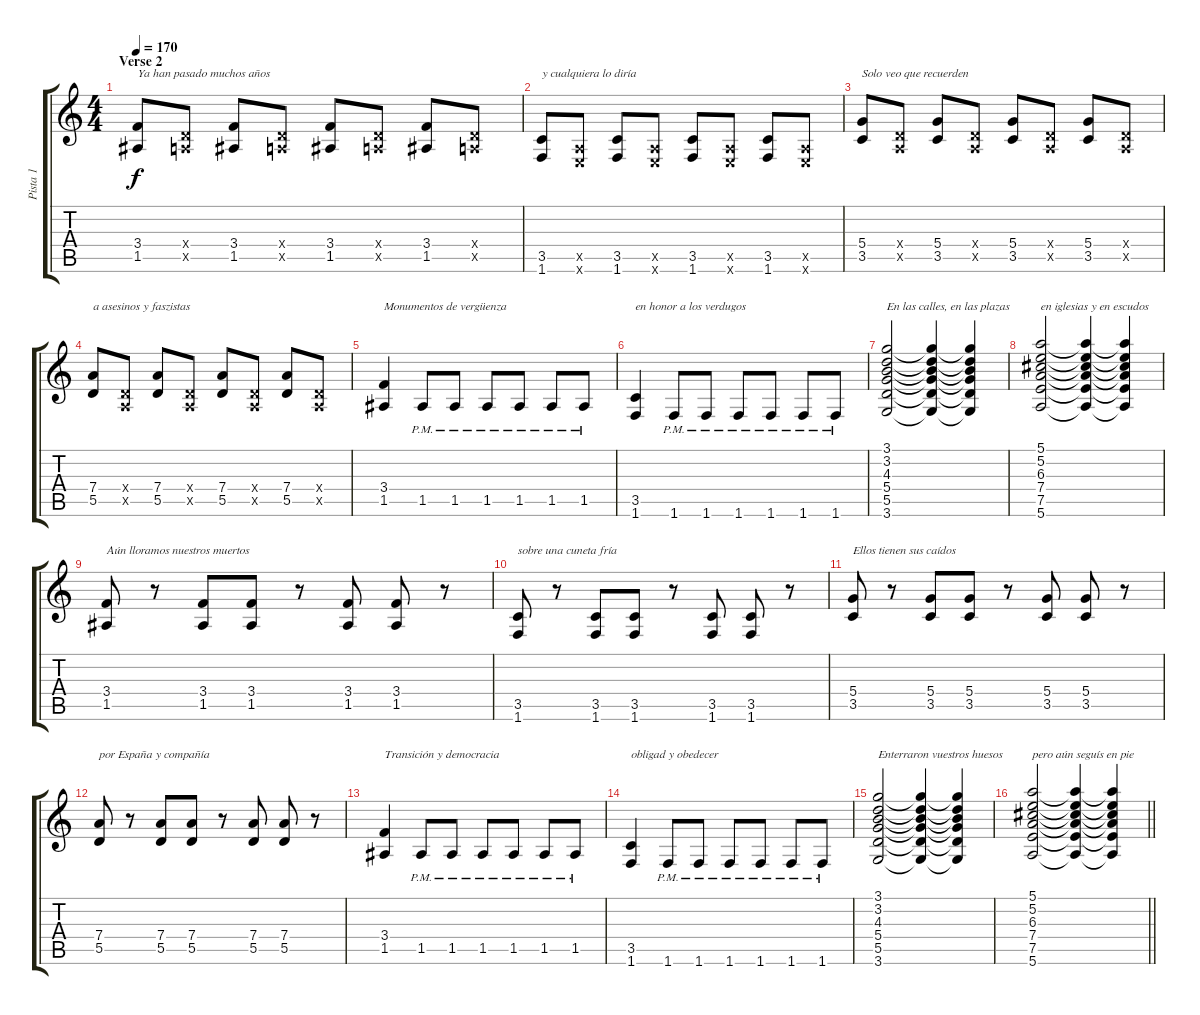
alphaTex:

\track ("Pista 1" "Pista 1") {instrument distortionguitar}
\staff {score tabs}
\tuning (E4 B3 G3 D3 A2 E2) {hide}
\ts (4 4)
\section ("" "Verse 2")
\tempo 170
\clef g2
\ks c
(3.4 1.5).8{txt "Ya han pasado muchos años" dy f} (0.4{x} 0.5{x}).8 (3.4 1.5).8 (0.4{x} 0.5{x}).8 (3.4 1.5).8 (0.4{x} 0.5{x}).8 (3.4 1.5).8 (0.4{x} 0.5{x}).8 |
(3.5 1.6).8{txt "y cualquiera lo diría"} (0.5{x} 0.6{x}).8 (3.5 1.6).8 (0.5{x} 0.6{x}).8 (3.5 1.6).8 (0.5{x} 0.6{x}).8 (3.5 1.6).8 (0.5{x} 0.6{x}).8 |
(5.4 3.5).8{txt "Solo veo que recuerden"} (0.4{x} 0.5{x}).8 (5.4 3.5).8 (0.4{x} 0.5{x}).8 (5.4 3.5).8 (0.4{x} 0.5{x}).8 (5.4 3.5).8 (0.4{x} 0.5{x}).8 |
(7.4 5.5).8{txt "a asesinos y faszistas"} (0.4{x} 0.5{x}).8 (7.4 5.5).8 (0.4{x} 0.5{x}).8 (7.4 5.5).8 (0.4{x} 0.5{x}).8 (7.4 5.5).8 (0.4{x} 0.5{x}).8 |
(3.4 1.5).4{txt "Monumentos de vergüenza"} 1.5{pm}.8 1.5{pm}.8 1.5{pm}.8 1.5{pm}.8 1.5{pm}.8 1.5{pm}.8 |
(3.5 1.6).4{txt "en honor a los verdugos"} 1.6{pm}.8 1.6{pm}.8 1.6{pm}.8 1.6{pm}.8 1.6{pm}.8 1.6{pm}.8 |
(3.1 3.2 4.3 5.4 5.5 3.6).2{txt "En las calles, en las plazas"} (3.1{t} 3.2{t} 4.3{t} 5.4{t} 5.5{t} 3.6{t}).4 (3.1{t} 3.2{t} 4.3{t} 5.4{t} 5.5{t} 3.6{t}).4 |
(5.1 5.2 6.3 7.4 7.5 5.6).2{txt "en iglesias y en escudos"} (5.1{t} 5.2{t} 6.3{t} 7.4{t} 7.5{t} 5.6{t}).4 (5.1{t} 5.2{t} 6.3{t} 7.4{t} 7.5{t} 5.6{t}).4 |
(3.4 1.5).8{txt "Aún lloramos nuestros muertos"} r.8 (3.4 1.5).8 (3.4 1.5).8 r.8 (3.4 1.5).8 (3.4 1.5).8 r.8 |
(3.5 1.6).8{txt "sobre una cuneta fría"} r.8 (3.5 1.6).8 (3.5 1.6).8 r.8 (3.5 1.6).8 (3.5 1.6).8 r.8 |
(5.4 3.5).8{txt "Ellos tienen sus caídos"} r.8 (5.4 3.5).8 (5.4 3.5).8 r.8 (5.4 3.5).8 (5.4 3.5).8 r.8 |
(7.4 5.5).8{txt "por España y compañía"} r.8 (7.4 5.5).8 (7.4 5.5).8 r.8 (7.4 5.5).8 (7.4 5.5).8 r.8 |
(3.4 1.5).4{txt "Transición y democracia"} 1.5{pm}.8 1.5{pm}.8 1.5{pm}.8 1.5{pm}.8 1.5{pm}.8 1.5{pm}.8 |
(3.5 1.6).4{txt "obligad y obedecer"} 1.6{pm}.8 1.6{pm}.8 1.6{pm}.8 1.6{pm}.8 1.6{pm}.8 1.6{pm}.8 |
(3.1 3.2 4.3 5.4 5.5 3.6).2{txt "Enterraron vuestros huesos"} (3.1{t} 3.2{t} 4.3{t} 5.4{t} 5.5{t} 3.6{t}).4 (3.1{t} 3.2{t} 4.3{t} 5.4{t} 5.5{t} 3.6{t}).4 |
\barLineRight lightlight
(5.1 5.2 6.3 7.4 7.5 5.6).2{txt "pero aún seguís en pie"} (5.1{t} 5.2{t} 6.3{t} 7.4{t} 7.5{t} 5.6{t}).4 (5.1{t} 5.2{t} 6.3{t} 7.4{t} 7.5{t} 5.6{t}).4
